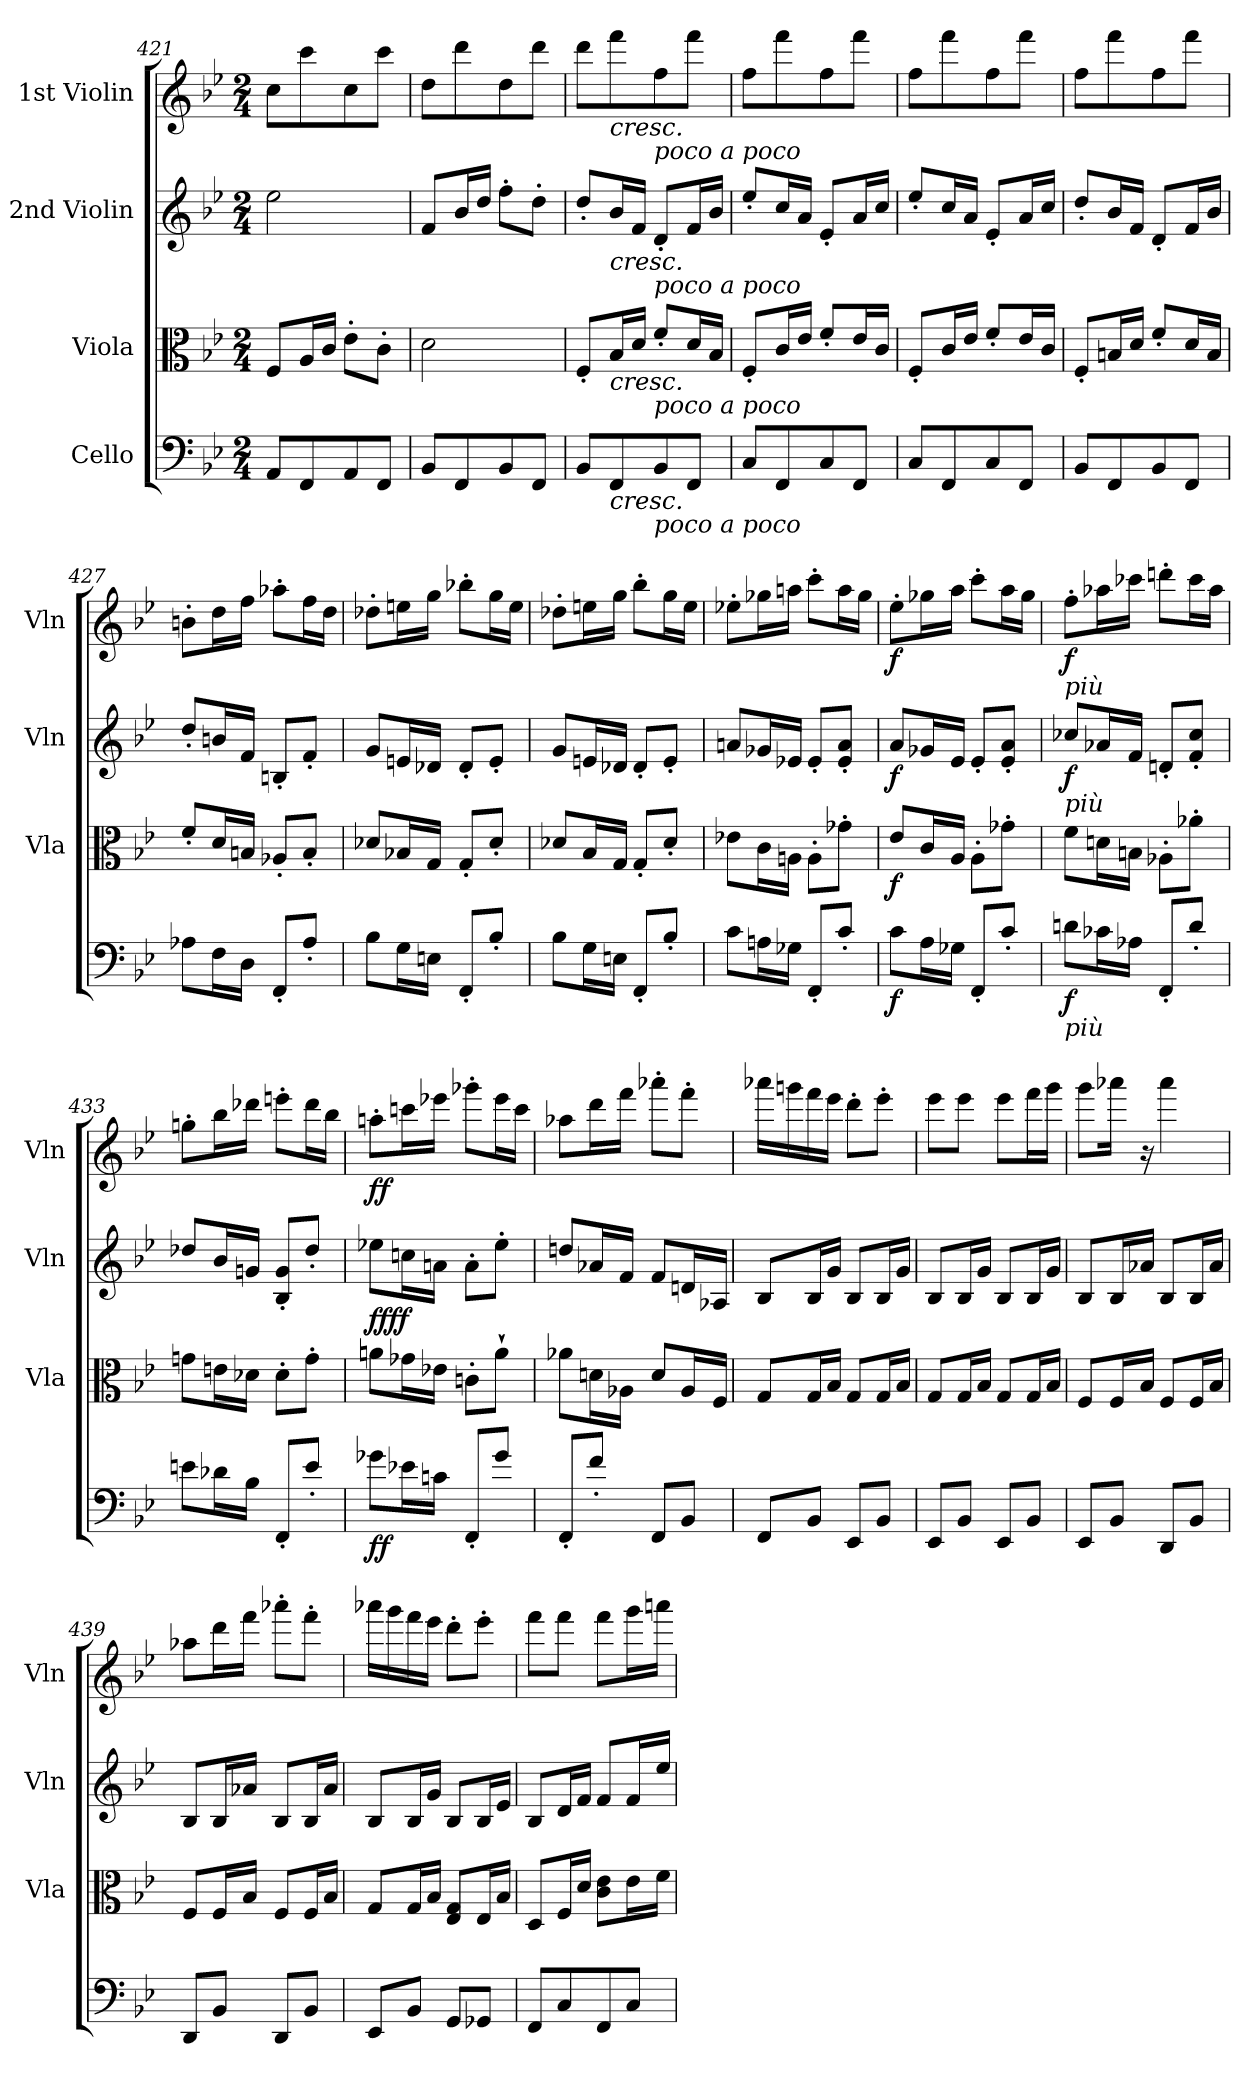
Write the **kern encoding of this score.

**kern	**dynam	**kern	**dynam	**kern	**dynam	**kern	**dynam
*part4	*part4	*part3	*part3	*part2	*part2	*part1	*part1
*staff4	*staff4	*staff3	*staff3	*staff2	*staff2	*staff1	*staff1
*I"Cello	*	*I"Viola	*	*I"2nd Violin	*	*I"1st Violin	*
*	*	*I'Vla	*	*I'Vln	*	*I'Vln	*
*clefF4	*	*clefC3	*	*clefG2	*	*clefG2	*
*k[b-e-]	*	*k[b-e-]	*	*k[b-e-]	*	*k[b-e-]	*
*B-:	*	*B-:	*	*B-:	*	*B-:	*
*M2/4	*	*M2/4	*	*M2/4	*	*M2/4	*
=421	=421	=421	=421	=421	=421	=421	=421
8AA/L	.	8F/L	.	2ee-\	.	8cc\L	.
8FF/	.	16A/L	.	.	.	8ccc\	.
.	.	16c/JJ	.	.	.	.	.
8AA/	.	8e-'\L	.	.	.	8cc\	.
8FF/J	.	8c'\J	.	.	.	8ccc\J	.
=422	=422	=422	=422	=422	=422	=422	=422
8BB-/L	.	2d\	.	8f/L	.	8dd\L	.
8FF/	.	.	.	16b-/L	.	8ddd\	.
.	.	.	.	16dd/JJ	.	.	.
8BB-/	.	.	.	8ff'\L	.	8dd\	.
8FF/J	.	.	.	8dd'\J	.	8ddd\J	.
!!LO:PB:g=z
=423	=423	=423	=423	=423	=423	=423	=423
8BB-/L	.	8F'/L	.	8dd'/L	.	8ddd\L	.
!	!	!	!	!	!	!LO:TX:b:i:t=cresc.	!
!	!	!	!	!LO:TX:b:i:t=cresc.	!	!	!
!	!	!LO:TX:b:i:t=cresc.	!	!	!	!	!
!LO:TX:b:i:t=cresc.	!	!	!	!	!	!	!
8FF/	.	16B-/L	.	16b-/L	.	8fff\	.
.	.	16d/JJ	.	16f/JJ	.	.	.
!	!	!	!	!	!	!LO:TX:b:i:t=poco     a     poco	!
!	!	!	!	!LO:TX:b:i:t=poco     a     poco	!	!	!
!	!	!LO:TX:b:i:t=poco     a     poco	!	!	!	!	!
!LO:TX:b:i:t=poco     a     poco	!	!	!	!	!	!	!
8BB-/	.	8f'/L	.	8d'/L	.	8ff\	.
8FF/J	.	16d/L	.	16f/L	.	8fff\J	.
.	.	16B-/JJ	.	16b-/JJ	.	.	.
=424	=424	=424	=424	=424	=424	=424	=424
8C/L	.	8F'/L	.	8ee-'/L	.	8ff\L	.
8FF/	.	16c/L	.	16cc/L	.	8fff\	.
.	.	16e-/JJ	.	16a/JJ	.	.	.
8C/	.	8f'/L	.	8e-'/L	.	8ff\	.
8FF/J	.	16e-/L	.	16a/L	.	8fff\J	.
.	.	16c/JJ	.	16cc/JJ	.	.	.
=425	=425	=425	=425	=425	=425	=425	=425
8C/L	.	8F'/L	.	8ee-'/L	.	8ff\L	.
8FF/	.	16c/L	.	16cc/L	.	8fff\	.
.	.	16e-/JJ	.	16a/JJ	.	.	.
8C/	.	8f'/L	.	8e-'/L	.	8ff\	.
8FF/J	.	16e-/L	.	16a/L	.	8fff\J	.
.	.	16c/JJ	.	16cc/JJ	.	.	.
=426	=426	=426	=426	=426	=426	=426	=426
8BB-/L	.	8F'/L	.	8dd'/L	.	8ff\L	.
8FF/	.	16Bn/L	.	16b-/L	.	8fff\	.
.	.	16d/JJ	.	16f/JJ	.	.	.
8BB-/	.	8f'/L	.	8d'/L	.	8ff\	.
8FF/J	.	16d/L	.	16f/L	.	8fff\J	.
.	.	16B/JJ	.	16b-/JJ	.	.	.
=427	=427	=427	=427	=427	=427	=427	=427
8A-X\L	.	8f'/L	.	8dd'/L	.	8bn'\L	.
16F\L	.	16d/L	.	16bn/L	.	16dd\L	.
16D\JJ	.	16Bn/JJ	.	16f/JJ	.	16ff\JJ	.
8FF'/L	.	8A-X'/L	.	8Bn'/L	.	8aa-X'\L	.
8A-'/J	.	8B'/J	.	8f'/J	.	16ff\L	.
.	.	.	.	.	.	16dd\JJ	.
=428	=428	=428	=428	=428	=428	=428	=428
8B-\L	.	8d-X/L	.	8g/L	.	8dd-X'\L	.
16G\L	.	16B-X/L	.	16en/L	.	16een\L	.
16En\JJ	.	16G/JJ	.	16d-X/JJ	.	16gg\JJ	.
8FF'/L	.	8G'/L	.	8d-'/L	.	8bb-X'\L	.
8B-'/J	.	8d-'/J	.	8e'/J	.	16gg\L	.
.	.	.	.	.	.	16ee\JJ	.
!!LO:PB:g=z
=429	=429	=429	=429	=429	=429	=429	=429
8B-\L	.	8d-X/L	.	8g/L	.	8dd-X'\L	.
16G\L	.	16B-/L	.	16en/L	.	16een\L	.
16En\JJ	.	16G/JJ	.	16d-X/JJ	.	16gg\JJ	.
8FF'/L	.	8G'/L	.	8d-'/L	.	8bb-'\L	.
8B-'/J	.	8d-'/J	.	8e'/J	.	16gg\L	.
.	.	.	.	.	.	16ee\JJ	.
=430	=430	=430	=430	=430	=430	=430	=430
8c\L	.	8e-X\L	.	8an/L	.	8ee-X'\L	.
16An\L	.	16c\L	.	16g-X/L	.	16gg-X\L	.
16G-X\JJ	.	16An\JJ	.	16e-X/JJ	.	16aan\JJ	.
8FF'/L	.	8A'\L	.	8e-'/L	.	8ccc'\L	.
8c'/J	.	8g-X'\J	.	8e-/' 8a/'J	.	16aa\L	.
.	.	.	.	.	.	16gg-\JJ	.
=431	=431	=431	=431	=431	=431	=431	=431
!	!LO:DY:b	!	!LO:DY:b	!	!LO:DY:b	!	!LO:DY:b
8c\L	f	8e-/L	f	8a/L	f	8ee-'\L	f
16A\L	.	16c/L	.	16g-X/L	.	16gg-X\L	.
16G-X\JJ	.	16A/JJ	.	16e-/JJ	.	16aa\JJ	.
8FF'/L	.	8A'\L	.	8e-'/L	.	8ccc'\L	.
8c'/J	.	8g-X'\J	.	8e-/' 8a/'J	.	16aa\L	.
.	.	.	.	.	.	16gg-\JJ	.
=432	=432	=432	=432	=432	=432	=432	=432
!	!	!	!	!	!	!LO:TX:b:i:t=più	!
!	!	!	!	!LO:TX:b:i:t=più	!	!	!
!LO:TX:b:i:t=più	!	!	!	!	!	!	!
!	!LO:DY:b	!	!	!	!LO:DY:b	!	!LO:DY:b
8dn\L	f	8f\L	.	8cc-X/L	f	8ff'\L	f
16c-X\L	.	16dn\L	.	16a-X/L	.	16aa-X\L	.
16A-X\JJ	.	16Bn\JJ	.	16f/JJ	.	16ccc-X\JJ	.
8FF'/L	.	8A-X'\L	.	8dn'/L	.	8dddn'\L	.
8d'/J	.	8a-X'\J	.	8f/' 8cc-/'J	.	16ccc-\L	.
.	.	.	.	.	.	16aa-\JJ	.
=433	=433	=433	=433	=433	=433	=433	=433
8en\L	.	8gn\L	.	8dd-X/L	.	8ggn'\L	.
16d-X\L	.	16en\L	.	16b-/L	.	16bb-\L	.
16B-\JJ	.	16d-X\JJ	.	16gn/JJ	.	16ddd-X\JJ	.
8FF'/L	.	8d-'\L	.	8B-/' 8g/'L	.	8eeen'\L	.
8e'/J	.	8g'\J	.	8dd-'/J	.	16ddd-\L	.
.	.	.	.	.	.	16bb-\JJ	.
!!LO:LB:g=z
=434	=434	=434	=434	=434	=434	=434	=434
!	!LO:DY:b	!	!LO:DY:b	!	!	!	!
!	!	!	!LO:DY:n=1:a	!	!	!	!LO:DY:b
8g-X\L	ff	8an\L	ff ff	8ee-X\L	.	8aan'\L	ff
16e-X\L	.	16g-X\L	.	16ccn\L	.	16cccn\L	.
16cn\JJ	.	16e-X\JJ	.	16an\JJ	.	16eee-X\JJ	.
8FF'/L	.	8cn'\L	.	8a'\L	.	8ggg-X'\L	.
8g-/J	.	8a''\J	.	8ee-'\J	.	16eee-\L	.
.	.	.	.	.	.	16ccc\JJ	.
!!LO:LB:g=z
=435	=435	=435	=435	=435	=435	=435	=435
8FF'/L	.	8a-X\L	.	8ddn/L	.	8aa-X\L	.
8f'/J	.	16dn\L	.	16a-X/L	.	16ddd\L	.
.	.	16A-X\JJ	.	16f/JJ	.	16fff\JJ	.
8FF/L	.	8d/L	.	8f/L	.	8aaa-X'\L	.
8BB-/J	.	16A-/L	.	16dn/L	.	8fff'\J	.
.	.	16F/JJ	.	16A-X/JJ	.	.	.
=436	=436	=436	=436	=436	=436	=436	=436
8FF/L	.	8G/L	.	8B-/L	.	16aaa-X\LL	.
.	.	.	.	.	.	16gggn\	.
8BB-/J	.	16G/L	.	16B-/L	.	16fff\	.
.	.	16B-/JJ	.	16g/JJ	.	16eee-\JJ	.
8EE-/L	.	8G/L	.	8B-/L	.	8ddd'\L	.
8BB-/J	.	16G/L	.	16B-/L	.	8eee-'\J	.
.	.	16B-/JJ	.	16g/JJ	.	.	.
=437	=437	=437	=437	=437	=437	=437	=437
8EE-/L	.	8G/L	.	8B-/L	.	8eee-\L	.
8BB-/J	.	16G/L	.	16B-/L	.	8eee-\J	.
.	.	16B-/JJ	.	16g/JJ	.	.	.
8EE-/L	.	8G/L	.	8B-/L	.	8eee-\L	.
8BB-/J	.	16G/L	.	16B-/L	.	16fff\L	.
.	.	16B-/JJ	.	16g/JJ	.	16ggg\JJ	.
=438	=438	=438	=438	=438	=438	=438	=438
8EE-/L	.	8F/L	.	8B-/L	.	8ggg\L	.
8BB-/J	.	16F/L	.	16B-/L	.	16aaa-X\Jk	.
.	.	16B-/JJ	.	16a-X/JJ	.	16r	.
8DD/L	.	8F/L	.	8B-/L	.	4aaa-\	.
8BB-/J	.	16F/L	.	16B-/L	.	.	.
.	.	16B-/JJ	.	16a-/JJ	.	.	.
=439	=439	=439	=439	=439	=439	=439	=439
8DD/L	.	8F/L	.	8B-/L	.	8aa-X\L	.
8BB-/J	.	16F/L	.	16B-/L	.	16ddd\L	.
.	.	16B-/JJ	.	16a-X/JJ	.	16fff\JJ	.
8DD/L	.	8F/L	.	8B-/L	.	8aaa-X'\L	.
8BB-/J	.	16F/L	.	16B-/L	.	8fff'\J	.
.	.	16B-/JJ	.	16a-/JJ	.	.	.
!!LO:PB:g=z
=440	=440	=440	=440	=440	=440	=440	=440
8EE-/L	.	8G/L	.	8B-/L	.	16aaa-X\LL	.
.	.	.	.	.	.	16ggg\	.
8BB-/J	.	16G/L	.	16B-/L	.	16fff\	.
.	.	16B-/JJ	.	16g/JJ	.	16eee-\JJ	.
8GG/L	.	8E-/ 8G/L	.	8B-/L	.	8ddd'\L	.
8GG-X/J	.	16E-/L	.	16B-/L	.	8eee-'\J	.
.	.	16B-/JJ	.	16e-/JJ	.	.	.
!!LO:LB:g=z
=441	=441	=441	=441	=441	=441	=441	=441
8FF/L	.	8D/L	.	8B-/L	.	8fff\L	.
8C/	.	16F/L	.	16d/L	.	8fff\J	.
.	.	16d/JJ	.	16f/JJ	.	.	.
8FF/	.	8c\ 8e-\L	.	8f/L	.	8fff\L	.
8C/J	.	16e-\L	.	16f/L	.	16ggg\L	.
.	.	16f\JJ	.	16ee-/JJ	.	16aaan\JJ	.
=	=	=	=	=	=	=	=
*-	*-	*-	*-	*-	*-	*-	*-
